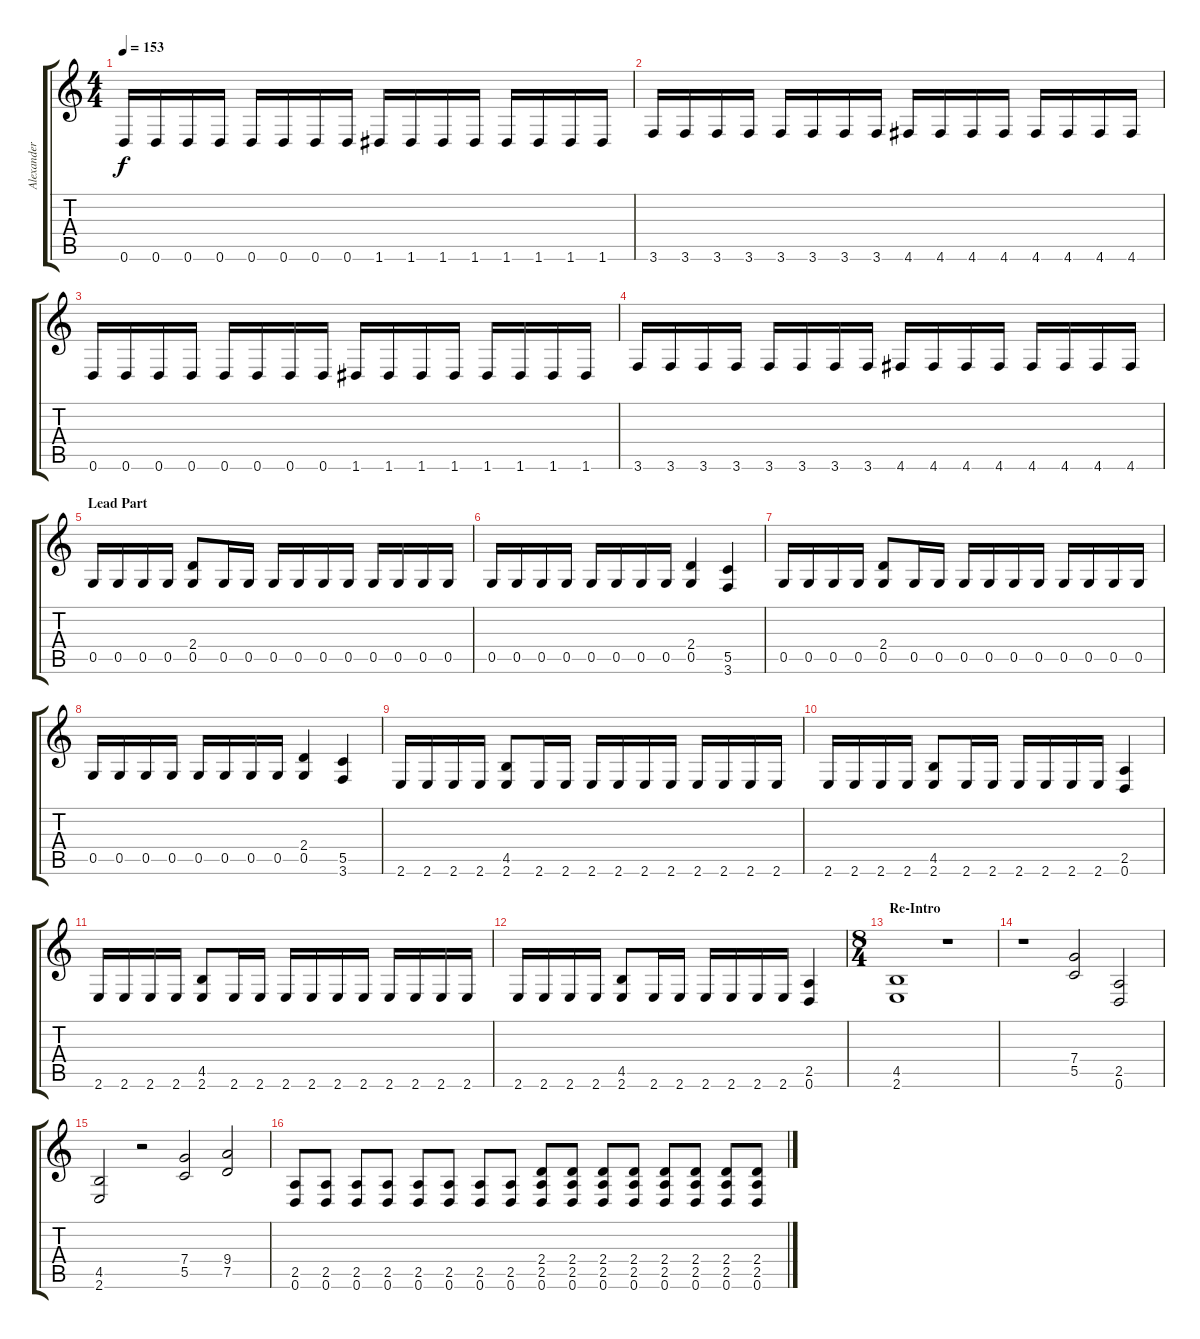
\track ("Alexander" "Alexander") {instrument distortionguitar}
\staff {score tabs}
\tuning (D4 A3 F3 C3 G2 D2) {hide}
\ts (4 4)
\tempo 153
\clef g2
\ks c
0.6.16{dy f} 0.6.16 0.6.16 0.6.16 0.6.16 0.6.16 0.6.16 0.6.16 1.6.16 1.6.16 1.6.16 1.6.16 1.6.16 1.6.16 1.6.16 1.6.16 |
3.6.16 3.6.16 3.6.16 3.6.16 3.6.16 3.6.16 3.6.16 3.6.16 4.6.16 4.6.16 4.6.16 4.6.16 4.6.16 4.6.16 4.6.16 4.6.16 |
0.6.16 0.6.16 0.6.16 0.6.16 0.6.16 0.6.16 0.6.16 0.6.16 1.6.16 1.6.16 1.6.16 1.6.16 1.6.16 1.6.16 1.6.16 1.6.16 |
3.6.16 3.6.16 3.6.16 3.6.16 3.6.16 3.6.16 3.6.16 3.6.16 4.6.16 4.6.16 4.6.16 4.6.16 4.6.16 4.6.16 4.6.16 4.6.16 |
\section ("" "Lead Part")
0.5.16 0.5.16 0.5.16 0.5.16 (2.4 0.5).8 0.5.16 0.5.16 0.5.16 0.5.16 0.5.16 0.5.16 0.5.16 0.5.16 0.5.16 0.5.16 |
0.5.16 0.5.16 0.5.16 0.5.16 0.5.16 0.5.16 0.5.16 0.5.16 (2.4 0.5).4 (5.5 3.6).4 |
0.5.16 0.5.16 0.5.16 0.5.16 (2.4 0.5).8 0.5.16 0.5.16 0.5.16 0.5.16 0.5.16 0.5.16 0.5.16 0.5.16 0.5.16 0.5.16 |
0.5.16 0.5.16 0.5.16 0.5.16 0.5.16 0.5.16 0.5.16 0.5.16 (2.4 0.5).4 (5.5 3.6).4 |
2.6.16 2.6.16 2.6.16 2.6.16 (4.5 2.6).8 2.6.16 2.6.16 2.6.16 2.6.16 2.6.16 2.6.16 2.6.16 2.6.16 2.6.16 2.6.16 |
2.6.16 2.6.16 2.6.16 2.6.16 (4.5 2.6).8 2.6.16 2.6.16 2.6.16 2.6.16 2.6.16 2.6.16 (2.5 0.6).4 |
2.6.16 2.6.16 2.6.16 2.6.16 (4.5 2.6).8 2.6.16 2.6.16 2.6.16 2.6.16 2.6.16 2.6.16 2.6.16 2.6.16 2.6.16 2.6.16 |
2.6.16 2.6.16 2.6.16 2.6.16 (4.5 2.6).8 2.6.16 2.6.16 2.6.16 2.6.16 2.6.16 2.6.16 (2.5 0.6).4 |
\ts (8 4)
\section ("" "Re-Intro")
(4.5 2.6).1 r.1 |
r.1 (7.4 5.5).2 (2.5 0.6).2 |
(4.5 2.6).2 r.2 (7.4 5.5).2 (9.4 7.5).2 |
(2.5 0.6).8 (2.5 0.6).8 (2.5 0.6).8 (2.5 0.6).8 (2.5 0.6).8 (2.5 0.6).8 (2.5 0.6).8 (2.5 0.6).8 (2.4 2.5 0.6).8 (2.4 2.5 0.6).8 (2.4 2.5 0.6).8 (2.4 2.5 0.6).8 (2.4 2.5 0.6).8 (2.4 2.5 0.6).8 (2.4 2.5 0.6).8 (2.4 2.5 0.6).8
